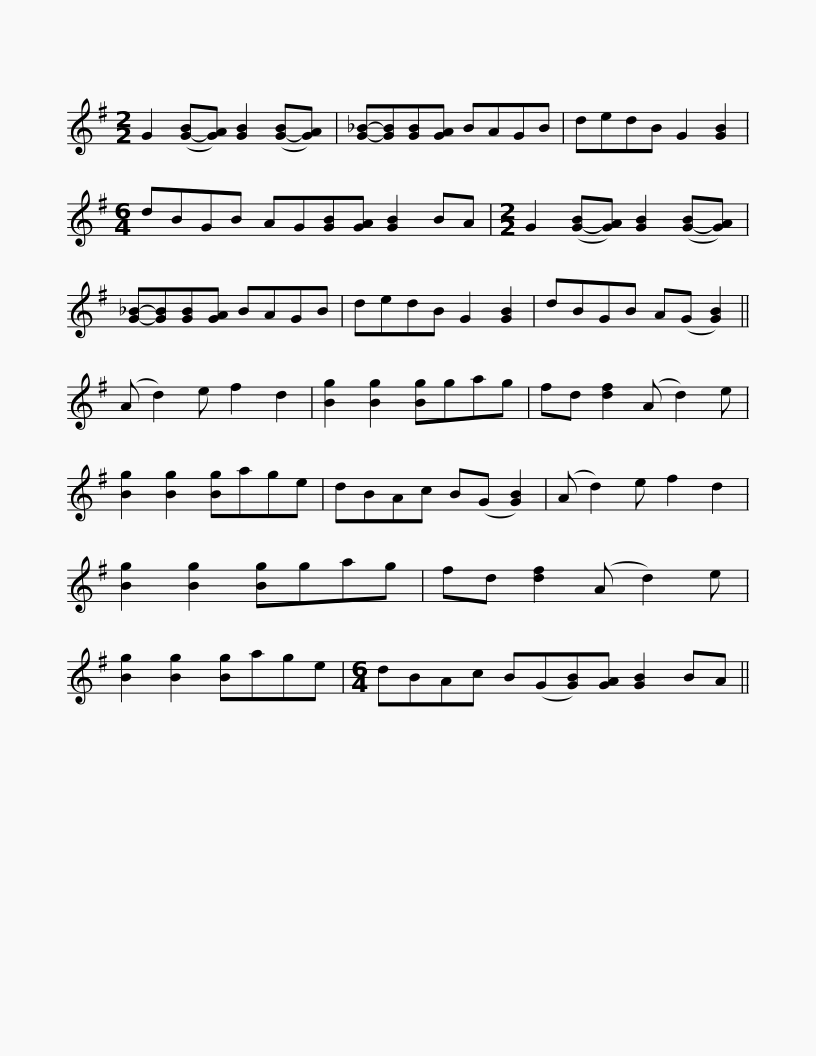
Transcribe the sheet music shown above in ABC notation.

X:1
L:1/8
M:2/2
I:linebreak $
K:G
V:1 treble
V:1
 G2 ([G-B][GA]) [GB]2 ([G-B][GA]) | [G_B]-[GB][GB][GA] BAGB | dedB G2 [GB]2 |[M:6/4] dBGB AG[GB][GA] [GB]2 BA |$[M:2/2] G2 ([G-B][GA]) [GB]2 ([G-B][GA]) | %5
 [G_B]-[GB][GB][GA] BAGB | dedB G2 [GB]2 | dBGB A(G [GB]2) || (A d2) e f2 d2 | [Bg]2 [Bg]2 [Bg]gag |$ %10
 fd [df]2 (A d2) e | [Bg]2 [Bg]2 [Bg]age | dBAc B(G [GB]2) | (A d2) e f2 d2 | [Bg]2 [Bg]2 [Bg]gag | %15
 fd [df]2 (A d2) e |$ [Bg]2 [Bg]2 [Bg]age |[M:6/4] dBAc B(G[GB])[GA] [GB]2 BA || %18
